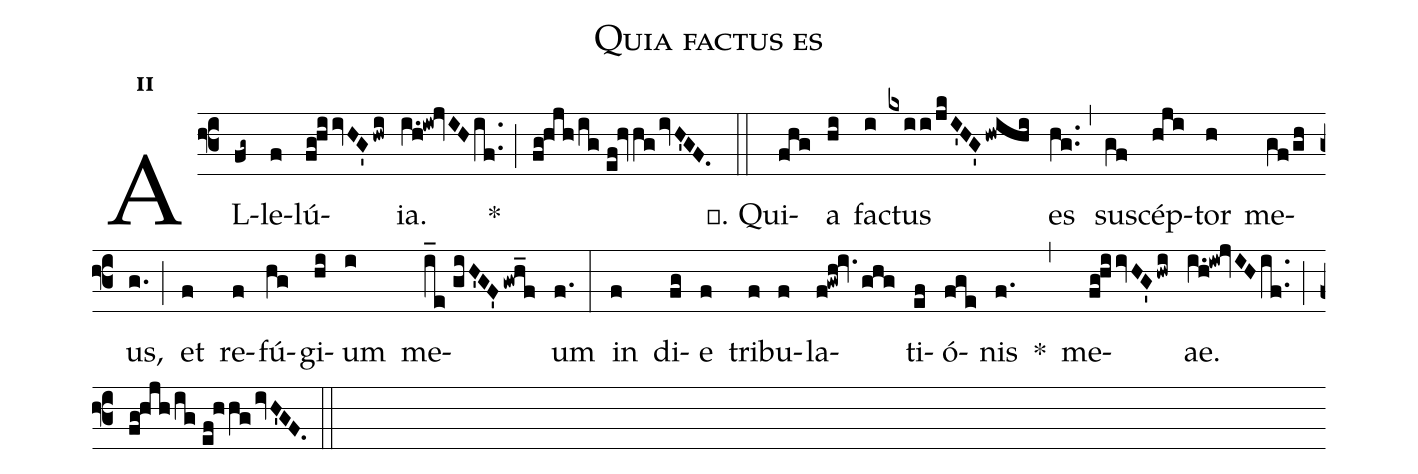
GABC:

name:Quia factus es;
mode:2;
office-part:Alleluia;
%%
(f3) AL(fg~)le(f)lú(fg!hiivHG'/hwi)ia.(i.h!iw!jvIH/if..) *(;)
(fg!hjh/ig//ef!hvhg/ivH'GF.) (::)
℣. Qui(fhg)a(hi) fa(i)ctus(kxii/jkI'HG'/hwihi) es(hg..) (,)
su(gf)scép(hji)tor(h) me(gf/gh)us,(g.) (;)
et(f) re(f)fú(hg)gi(hi)um(i) me(i_e//giH'GF'/gwh_f)um(f.) (:)
in(f) di(fg)e(f) tri(f)bu(f)la(f!gwh!iv./ghg)ti(ef)ó(fge)nis(f.) *(,)
me(fg!hiivHG'/hwi)ae.(i.h!iw!jvIH/if..) (;)
(fg!hjh/ig//ef!hhg/ivH'GF.) (::)
